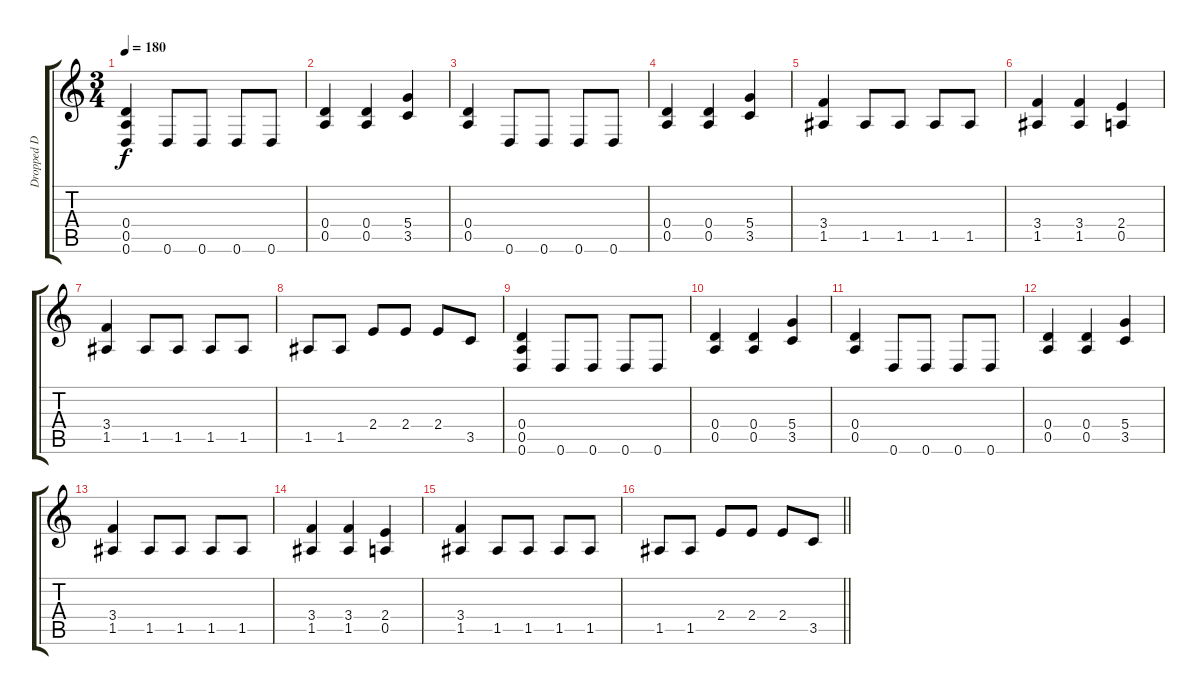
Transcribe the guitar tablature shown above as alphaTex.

\track ("Dropped D - Dist" "Dropped D ") {instrument distortionguitar}
\staff {score tabs}
\tuning (E4 B3 G3 D3 A2 D2) {hide}
\ts (3 4)
\tempo 180
\clef g2
\ks c
(0.4 0.5 0.6).4{dy f} 0.6.8 0.6.8 0.6.8 0.6.8 |
(0.4 0.5).4 (0.4 0.5).4 (5.4 3.5).4 |
(0.4 0.5).4 0.6.8 0.6.8 0.6.8 0.6.8 |
(0.4 0.5).4 (0.4 0.5).4 (5.4 3.5).4 |
(3.4 1.5).4 1.5.8 1.5.8 1.5.8 1.5.8 |
(3.4 1.5).4 (3.4 1.5).4 (2.4 0.5).4 |
(3.4 1.5).4 1.5.8 1.5.8 1.5.8 1.5.8 |
1.5.8 1.5.8 2.4.8 2.4.8 2.4.8 3.5.8 |
(0.4 0.5 0.6).4 0.6.8 0.6.8 0.6.8 0.6.8 |
(0.4 0.5).4 (0.4 0.5).4 (5.4 3.5).4 |
(0.4 0.5).4 0.6.8 0.6.8 0.6.8 0.6.8 |
(0.4 0.5).4 (0.4 0.5).4 (5.4 3.5).4 |
(3.4 1.5).4 1.5.8 1.5.8 1.5.8 1.5.8 |
(3.4 1.5).4 (3.4 1.5).4 (2.4 0.5).4 |
(3.4 1.5).4 1.5.8 1.5.8 1.5.8 1.5.8 |
\barLineRight lightlight
1.5.8 1.5.8 2.4.8 2.4.8 2.4.8 3.5.8
